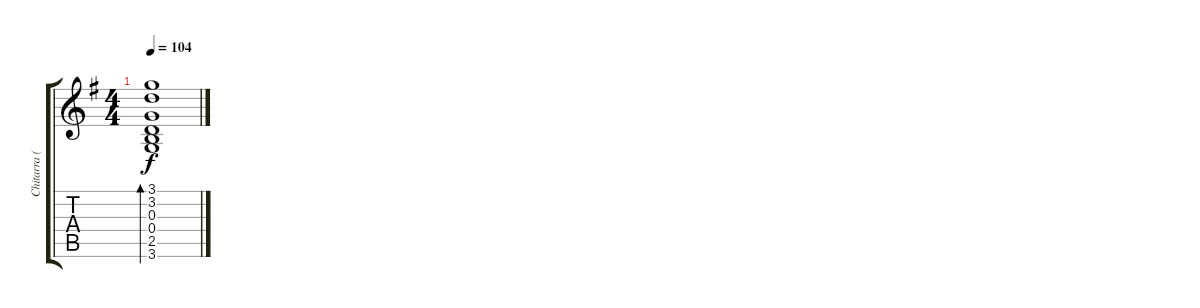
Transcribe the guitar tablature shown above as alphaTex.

\track ("Chitarra (acustica)" "Chitarra (") {instrument acousticguitarsteel}
\staff {score tabs}
\tuning (E4 B3 G3 D3 A2 E2) {hide}
\ts (4 4)
\tempo 104
\clef g2
\ks g
(3.1 3.2 0.3 0.4 2.5 3.6).1{bd 30 dy f}
